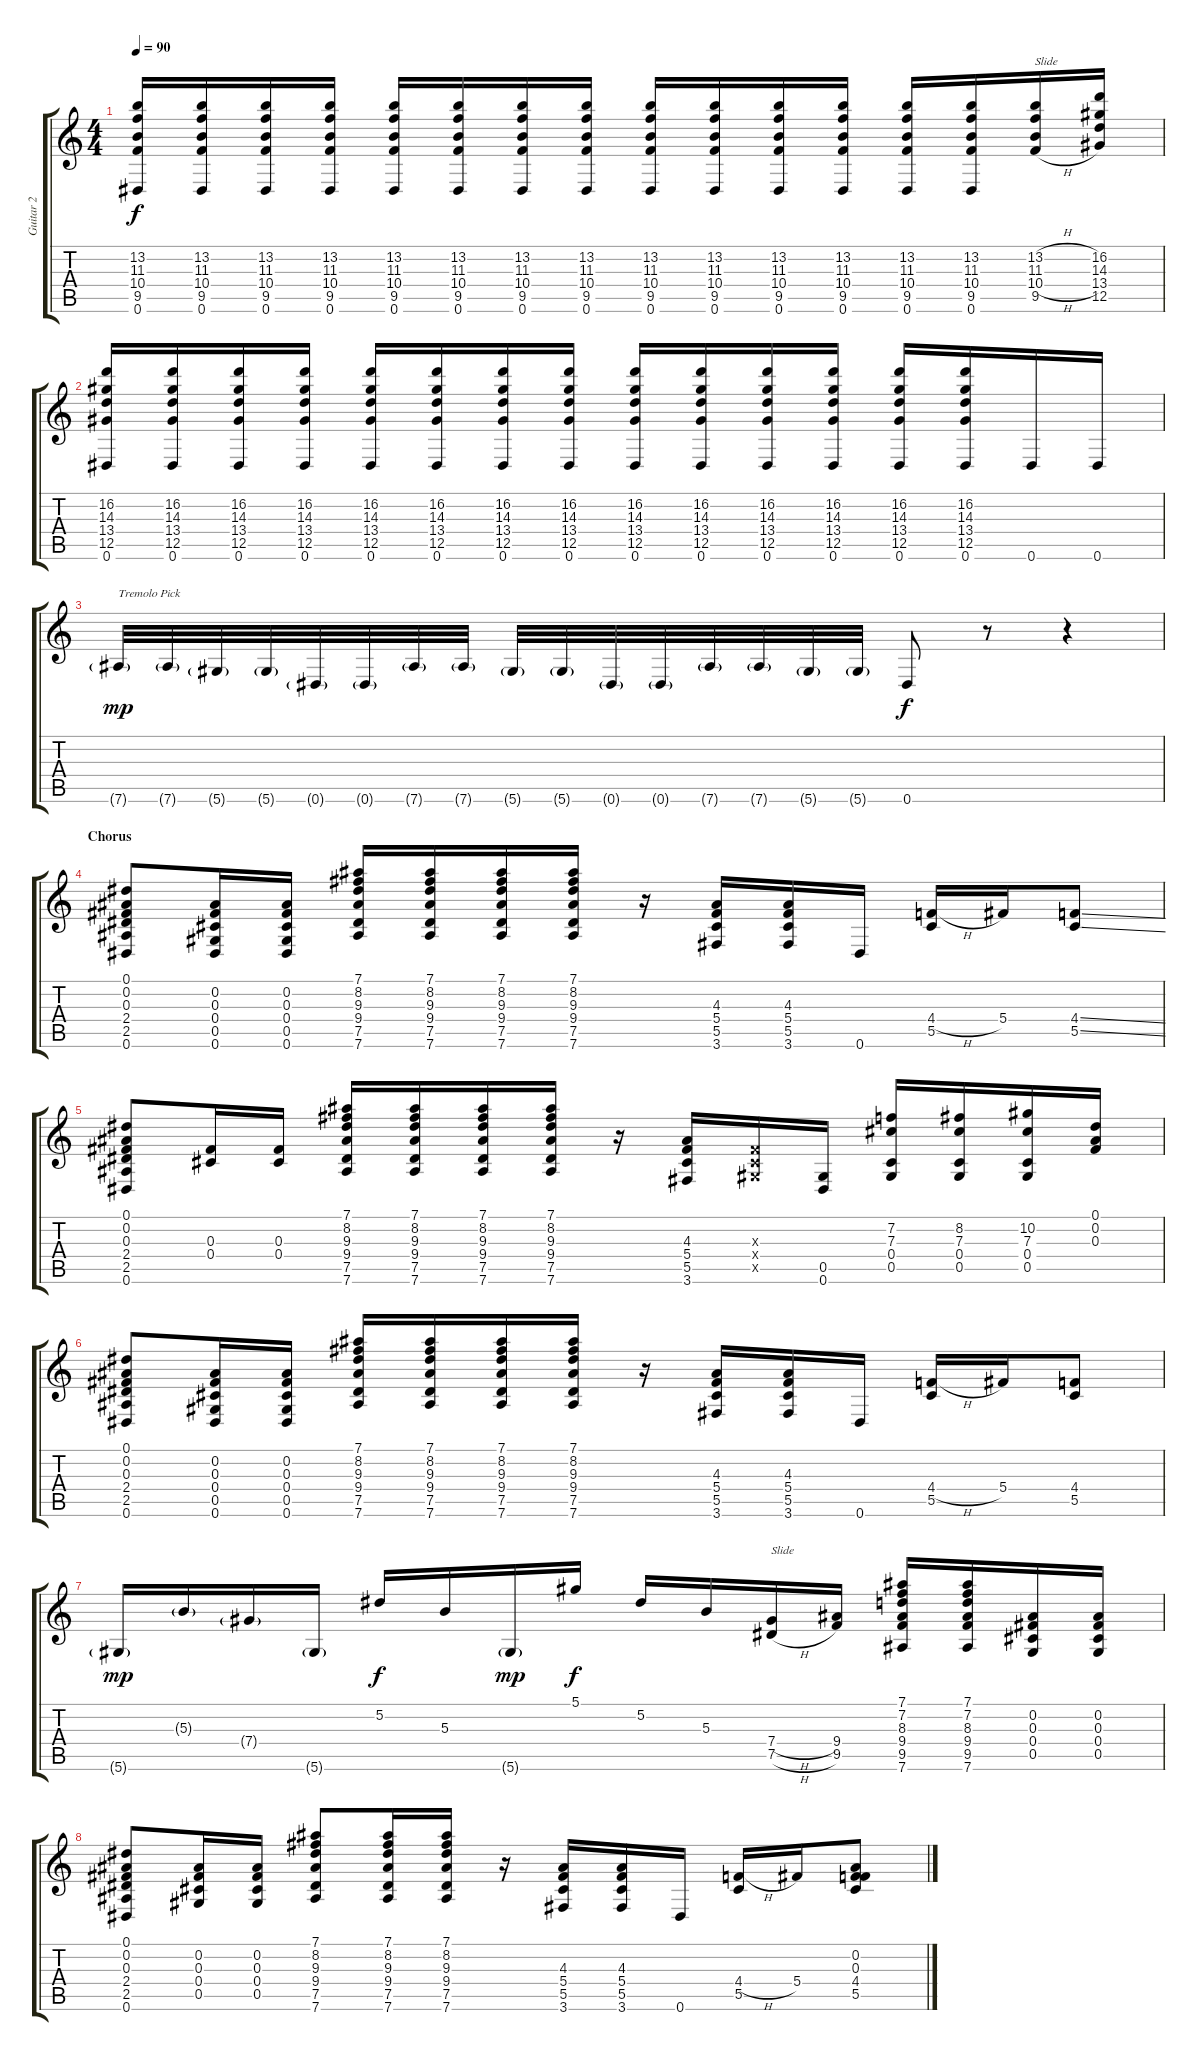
\track ("Guitar 2" "Guitar 2") {instrument overdrivenguitar}
\staff {score tabs}
\tuning (Eb4 Bb3 Gb3 Db3 Ab2 Eb2) {hide}
\ts (4 4)
\tempo 90
\clef g2
\ks c
(13.2 11.3 10.4 9.5 0.6).16{dy f} (13.2 11.3 10.4 9.5 0.6).16 (13.2 11.3 10.4 9.5 0.6).16 (13.2 11.3 10.4 9.5 0.6).16 (13.2 11.3 10.4 9.5 0.6).16 (13.2 11.3 10.4 9.5 0.6).16 (13.2 11.3 10.4 9.5 0.6).16 (13.2 11.3 10.4 9.5 0.6).16 (13.2 11.3 10.4 9.5 0.6).16 (13.2 11.3 10.4 9.5 0.6).16 (13.2 11.3 10.4 9.5 0.6).16 (13.2 11.3 10.4 9.5 0.6).16 (13.2 11.3 10.4 9.5 0.6).16 (13.2 11.3 10.4 9.5 0.6).16 (13.2{h} 11.3{h} 10.4{h} 9.5{h}).16{txt "Slide"} (16.2 14.3 13.4 12.5).16 |
(16.2 14.3 13.4 12.5 0.6).16 (16.2 14.3 13.4 12.5 0.6).16 (16.2 14.3 13.4 12.5 0.6).16 (16.2 14.3 13.4 12.5 0.6).16 (16.2 14.3 13.4 12.5 0.6).16 (16.2 14.3 13.4 12.5 0.6).16 (16.2 14.3 13.4 12.5 0.6).16 (16.2 14.3 13.4 12.5 0.6).16 (16.2 14.3 13.4 12.5 0.6).16 (16.2 14.3 13.4 12.5 0.6).16 (16.2 14.3 13.4 12.5 0.6).16 (16.2 14.3 13.4 12.5 0.6).16 (16.2 14.3 13.4 12.5 0.6).16 (16.2 14.3 13.4 12.5 0.6).16 0.6.16 0.6.16 |
7.6{g}.32{txt "Tremolo Pick" dy mp} 7.6{g}.32 5.6{g}.32 5.6{g}.32 0.6{g}.32 0.6{g}.32 7.6{g}.32 7.6{g}.32 5.6{g}.32 5.6{g}.32 0.6{g}.32 0.6{g}.32 7.6{g}.32 7.6{g}.32 5.6{g}.32 5.6{g}.32 0.6.8{dy f} r.8 r.4 |
\section ("" "Chorus")
(0.1 0.2 0.3 2.4 2.5 0.6).8 (0.2 0.3 0.4 0.5 0.6).16 (0.2 0.3 0.4 0.5 0.6).16 (7.1 8.2 9.3 9.4 7.5 7.6).16 (7.1 8.2 9.3 9.4 7.5 7.6).16 (7.1 8.2 9.3 9.4 7.5 7.6).16 (7.1 8.2 9.3 9.4 7.5 7.6).16 r.16 (4.3 5.4 5.5 3.6).16 (4.3 5.4 5.5 3.6).16 0.6.16 (4.4{h} 5.5).16 5.4.16 (4.4{ss} 5.5{ss}).8 |
(0.1 0.2 0.3 2.4 2.5 0.6).8 (0.3 0.4).16 (0.3 0.4).16 (7.1 8.2 9.3 9.4 7.5 7.6).16 (7.1 8.2 9.3 9.4 7.5 7.6).16 (7.1 8.2 9.3 9.4 7.5 7.6).16 (7.1 8.2 9.3 9.4 7.5 7.6).16 r.16 (4.3 5.4 5.5 3.6).16 (0.3{x} 0.4{x} 0.5{x}).16 (0.5 0.6).16 (7.2 7.3 0.4 0.5).16 (8.2 7.3 0.4 0.5).16 (10.2 7.3 0.4 0.5).16 (0.1 0.2 0.3).16 |
(0.1 0.2 0.3 2.4 2.5 0.6).8 (0.2 0.3 0.4 0.5 0.6).16 (0.2 0.3 0.4 0.5 0.6).16 (7.1 8.2 9.3 9.4 7.5 7.6).16 (7.1 8.2 9.3 9.4 7.5 7.6).16 (7.1 8.2 9.3 9.4 7.5 7.6).16 (7.1 8.2 9.3 9.4 7.5 7.6).16 r.16 (4.3 5.4 5.5 3.6).16 (4.3 5.4 5.5 3.6).16 0.6.16 (4.4{h} 5.5).16 5.4.16 (4.4 5.5).8 |
5.6{g}.16{dy mp} 5.3{g}.16 7.4{g}.16 5.6{g}.16 5.2.16{dy f} 5.3.16 5.6{g}.16{dy mp} 5.1.16{dy f} 5.2.16 5.3.16 (7.4{h} 7.5{h}).16{txt "Slide"} (9.4 9.5).16 (7.1 7.2 8.3 9.4 9.5 7.6).16 (7.1 7.2 8.3 9.4 9.5 7.6).16 (0.2 0.3 0.4 0.5).16 (0.2 0.3 0.4 0.5).16 |
(0.1 0.2 0.3 2.4 2.5 0.6).8 (0.2 0.3 0.4 0.5).16 (0.2 0.3 0.4 0.5).16 (7.1 8.2 9.3 9.4 7.5 7.6).8 (7.1 8.2 9.3 9.4 7.5 7.6).16 (7.1 8.2 9.3 9.4 7.5 7.6).16 r.16 (4.3 5.4 5.5 3.6).16 (4.3 5.4 5.5 3.6).16 0.6.16 (4.4{h} 5.5).16 5.4.16 (0.2 0.3 4.4 5.5).8
